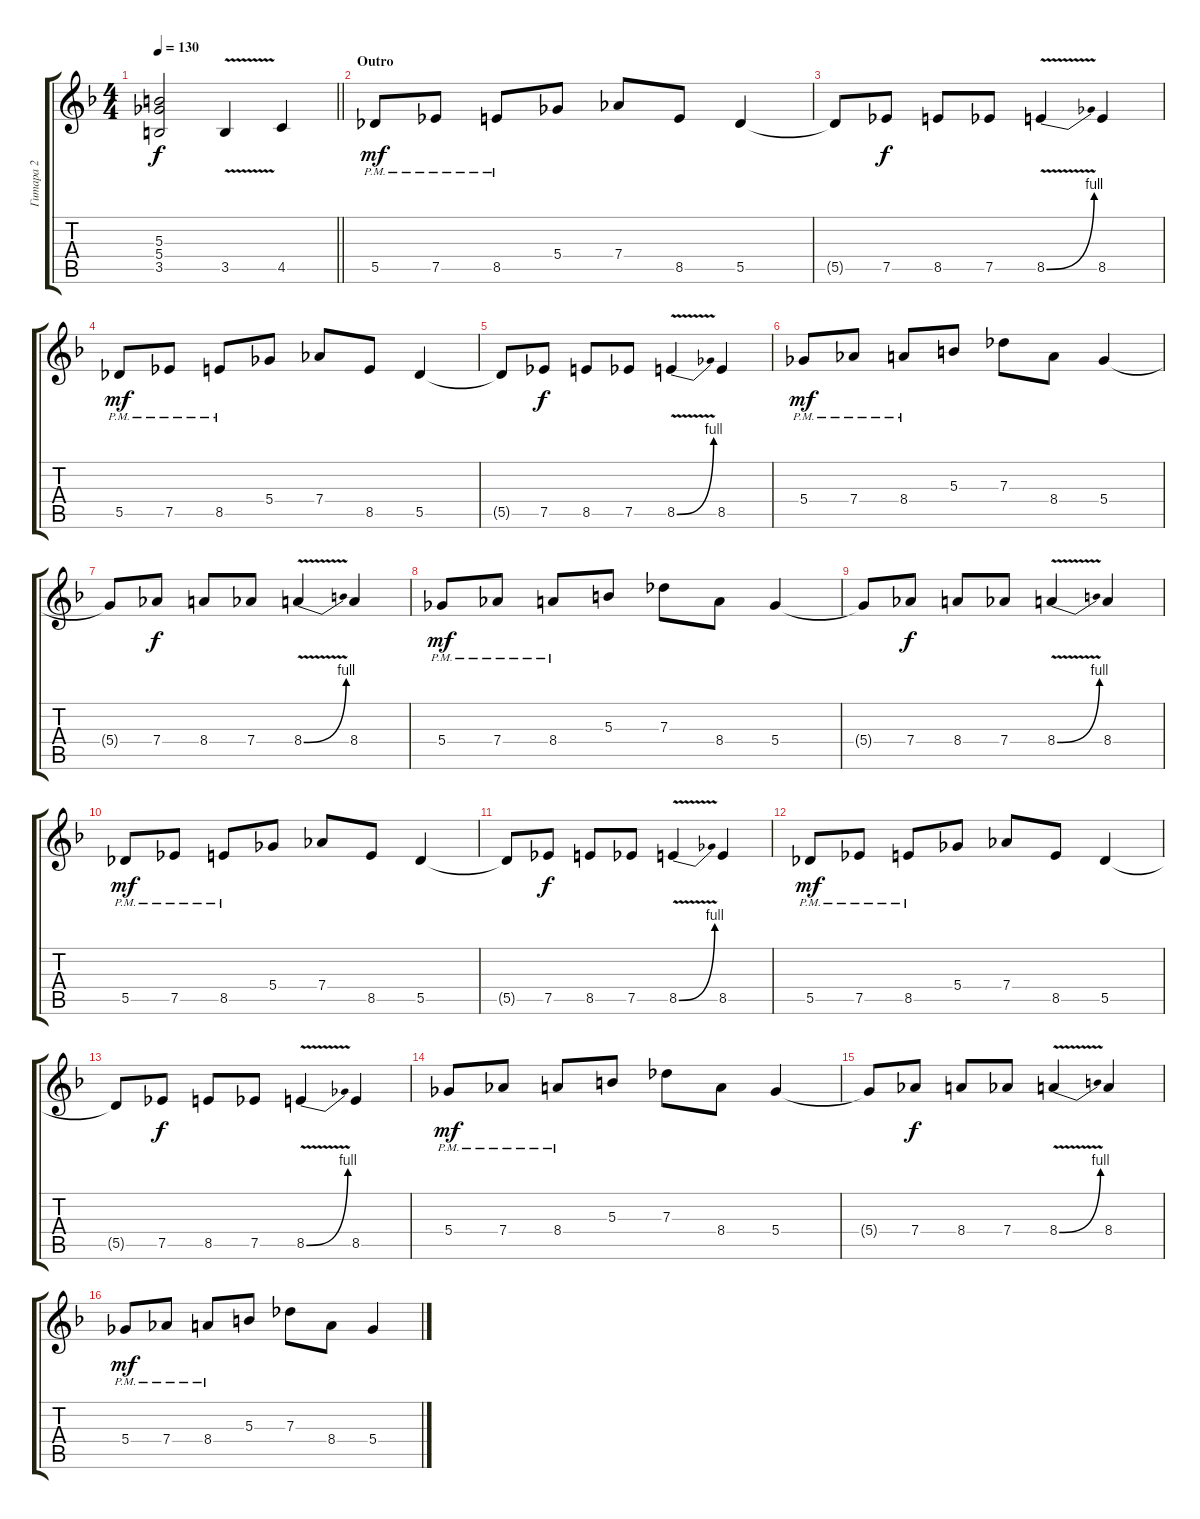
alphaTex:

\track ("Гитара 2" "Гитара 2") {instrument distortionguitar}
\staff {score tabs}
\tuning (Eb4 Bb3 Gb3 Db3 Ab2 Eb2) {hide}
\ts (4 4)
\tempo 130
\clef g2
\barLineRight lightlight
\ks dminor
(5.3 5.4 3.5).2{dy f} 3.5{v}.4 4.5.4 |
\section ("" "Outro")
5.5{pm}.8{dy mf} 7.5{pm}.8 8.5{pm}.8 5.4.8 7.4.8 8.5.8 5.5.4 |
5.5{t}.8 7.5.8{dy f} 8.5.8 7.5.8 8.5{be (bend 0 0 60 4) v}.4 8.5.4 |
5.5{pm}.8{dy mf} 7.5{pm}.8 8.5{pm}.8 5.4.8 7.4.8 8.5.8 5.5.4 |
5.5{t}.8 7.5.8{dy f} 8.5.8 7.5.8 8.5{be (bend 0 0 60 4) v}.4 8.5.4 |
5.4{pm}.8{dy mf} 7.4{pm}.8 8.4{pm}.8 5.3.8 7.3.8 8.4.8 5.4.4 |
5.4{t}.8 7.4.8{dy f} 8.4.8 7.4.8 8.4{be (bend 0 0 60 4) v}.4 8.4.4 |
5.4{pm}.8{dy mf} 7.4{pm}.8 8.4{pm}.8 5.3.8 7.3.8 8.4.8 5.4.4 |
5.4{t}.8 7.4.8{dy f} 8.4.8 7.4.8 8.4{be (bend 0 0 60 4) v}.4 8.4.4 |
5.5{pm}.8{dy mf} 7.5{pm}.8 8.5{pm}.8 5.4.8 7.4.8 8.5.8 5.5.4 |
5.5{t}.8 7.5.8{dy f} 8.5.8 7.5.8 8.5{be (bend 0 0 60 4) v}.4 8.5.4 |
5.5{pm}.8{dy mf} 7.5{pm}.8 8.5{pm}.8 5.4.8 7.4.8 8.5.8 5.5.4 |
5.5{t}.8 7.5.8{dy f} 8.5.8 7.5.8 8.5{be (bend 0 0 60 4) v}.4 8.5.4 |
5.4{pm}.8{dy mf} 7.4{pm}.8 8.4{pm}.8 5.3.8 7.3.8 8.4.8 5.4.4 |
5.4{t}.8 7.4.8{dy f} 8.4.8 7.4.8 8.4{be (bend 0 0 60 4) v}.4 8.4.4 |
5.4{pm}.8{dy mf} 7.4{pm}.8 8.4{pm}.8 5.3.8 7.3.8 8.4.8 5.4.4
